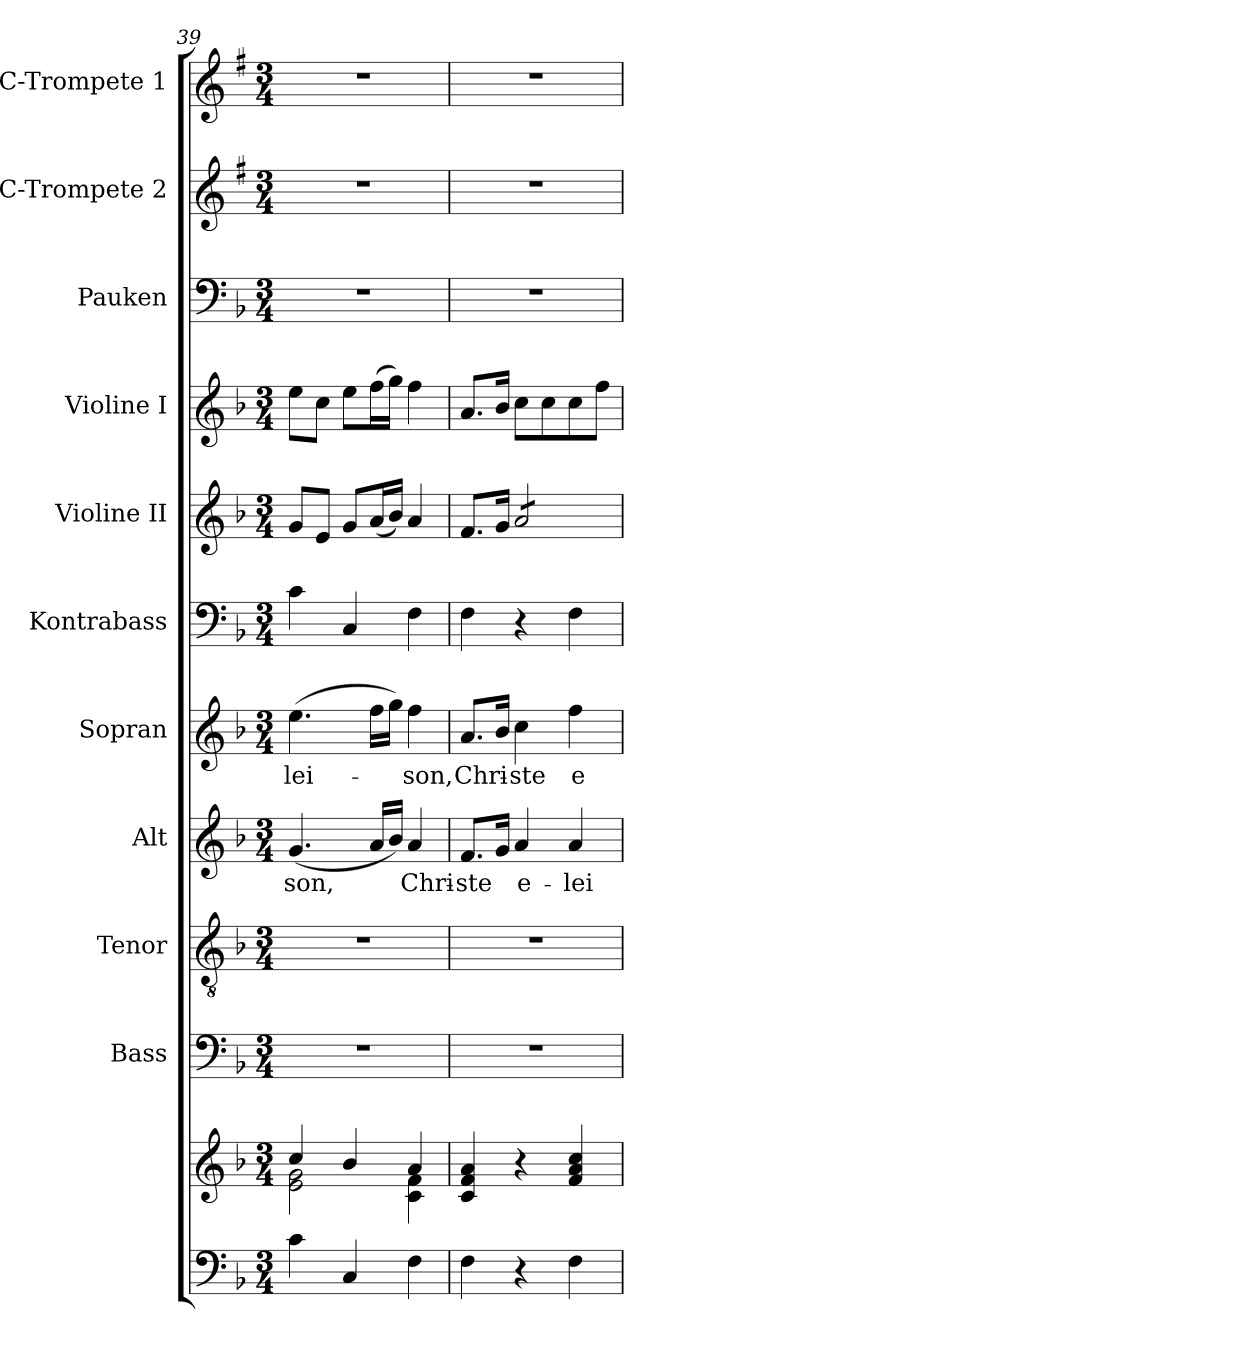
**kern	**kern	**kern	**kern	**kern	**text	**kern	**text	**kern	**kern	**kern	**kern	**kern	**kern
*part11	*part11	*part10	*part9	*part8	*part8	*part7	*part7	*part6	*part5	*part4	*part3	*part2	*part1
*staff12	*staff11	*staff10	*staff9	*staff8	*staff8	*staff7	*staff7	*staff6	*staff5	*staff4	*staff3	*staff2	*staff1
*	*	*I"Bass	*I"Tenor	*I"Alt	*	*I"Sopran	*	*I"Kontrabass	*I"Violine II	*I"Violine I	*I"Pauken	*I"C-Trompete 2	*I"C-Trompete 1
*	*	*I'B.	*I'T.	*I'A.	*	*I'S.	*	*I'Kb.	*I'Vl. II	*I'Vl. I	*I'Pk.	*I'C Trp. 2	*I'C Trp. 1
*clefF4	*clefG2	*clefF4	*clefGv2	*clefG2	*	*clefG2	*	*clefF4	*clefG2	*clefG2	*clefF4	*clefG2	*clefG2
*	*	*	*	*	*	*	*	*ITrd7c12	*	*	*	*ITrd1c2	*ITrd1c2
*k[b-]	*k[b-]	*k[b-]	*k[b-]	*k[b-]	*	*k[b-]	*	*k[b-]	*k[b-]	*k[b-]	*k[b-]	*k[b-]	*k[b-]
*F:	*F:	*F:	*F:	*F:	*	*F:	*	*F:	*F:	*F:	*F:	*F:	*F:
*M3/4	*M3/4	*M3/4	*M3/4	*M3/4	*	*M3/4	*	*M3/4	*M3/4	*M3/4	*M3/4	*M3/4	*M3/4
=39	=39	=39	=39	=39	=39	=39	=39	=39	=39	=39	=39	=39	=39
*	*^	*	*	*	*	*	*	*	*	*	*	*	*
!	!	!	!	!	!	!LO:LY:b	!	!LO:LY:b	!	!	!	!	!	!
4c\	4cc/	2e\ 2g\	2.r	2.r	(<4.g/	-son,	(>4.ee\	-lei-	4C\	8g/L	8ee\L	2.r	2.r	2.r
.	.	.	.	.	.	.	.	.	.	8e/J	8cc\J	.	.	.
4C/	4b-/	.	.	.	.	.	.	.	4CC/	8g/L	8ee\L	.	.	.
.	.	.	.	.	16a/LL	.	16ff\LL	.	.	(<16a/L	(>16ff\L	.	.	.
.	.	.	.	.	16b-/JJ)	.	16gg\JJ)	.	.	16b-/JJ)	16gg\JJ)	.	.	.
!	!	!	!	!	!	!LO:LY:b	!	!LO:LY:b	!	!	!	!	!	!
4F\	4a/	4c\ 4f\	.	.	4a/	Chri-	4ff\	-son,	4FF\	4a/	4ff\	.	.	.
=40	=40	=40	=40	=40	=40	=40	=40	=40	=40	=40	=40	=40	=40	=40
!	!	!	!	!	!	!LO:LY:b	!	!LO:LY:b	!	!	!	!	!	!
*	*v	*v	*	*	*	*	*	*	*	*	*	*	*	*
4F\	4c/ 4f/ 4a/	2.r	2.r	8.f/L	-ste	8.a/L	Chri-	4FF\	8.f/L	8.a/L	2.r	2.r	2.r
.	.	.	.	16g/Jk	.	16b-/Jk	.	.	16g/Jk	16b-/Jk	.	.	.
!	!	!	!	!	!LO:LY:b	!	!LO:LY:b	!	!	!	!	!	!
*	*	*	*	*	*	*	*	*	*tremolo	*	*	*	*
4r	4r	.	.	4a/	e-	4cc\	-ste	4r	8a/L	8cc\L	.	.	.
.	.	.	.	.	.	.	.	.	8a/	8cc\	.	.	.
!	!	!	!	!	!LO:LY:b	!	!LO:LY:b	!	!	!	!	!	!
4F\	4f/ 4a/ 4cc/	.	.	4a/	-lei-	4ff\	e-	4FF\	8a/	8cc\	.	.	.
.	.	.	.	.	.	.	.	.	8a/J	8ff\J	.	.	.
*	*	*	*	*	*	*	*	*	*Xtremolo	*	*	*	*
=	=	=	=	=	=	=	=	=	=	=	=	=	=
*-	*-	*-	*-	*-	*-	*-	*-	*-	*-	*-	*-	*-	*-
